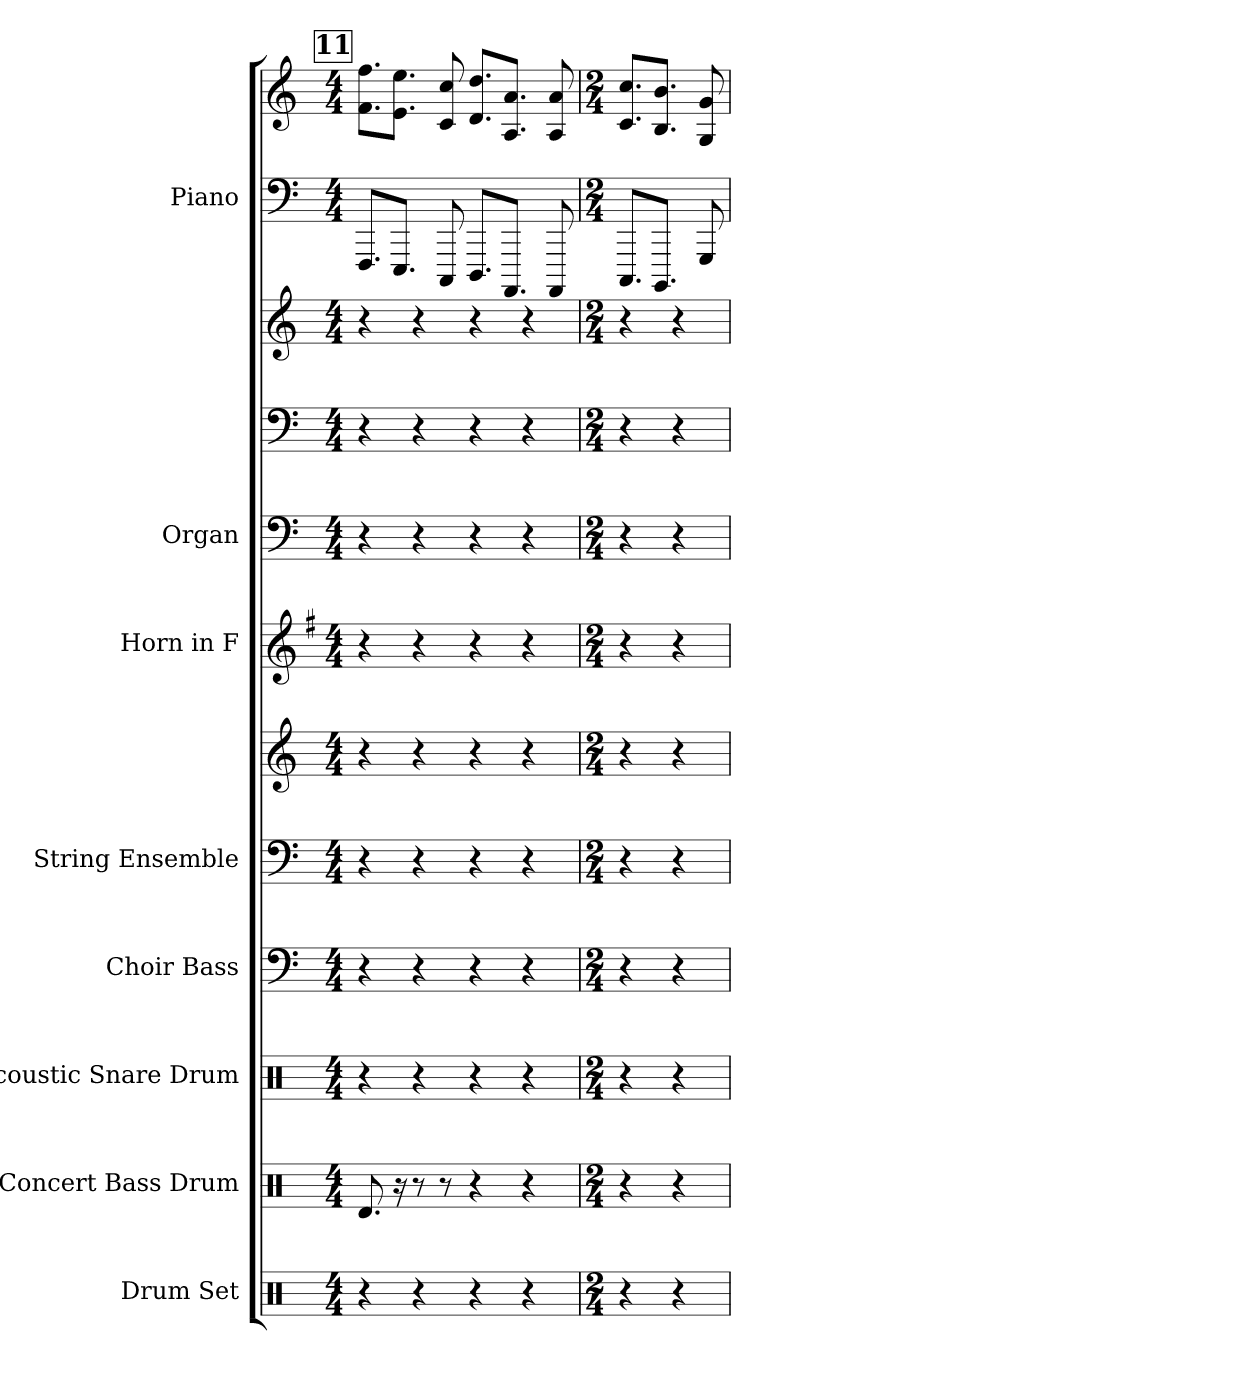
**kern	**kern	**kern	**kern	**kern	**kern	**kern	**kern	**kern	**kern	**kern	**kern
*part8	*part7	*part6	*part5	*part4	*part4	*part3	*part2	*part2	*part2	*part1	*part1
*staff12	*staff11	*staff10	*staff9	*staff8	*staff7	*staff6	*staff5	*staff4	*staff3	*staff2	*staff1
*I"Drum Set	*I"Concert Bass Drum	*I"Acoustic Snare Drum	*I"Choir Bass	*I"String Ensemble	*	*I"Horn in F	*I"Organ	*	*	*I"Piano	*
*I'Drums	*I'CBD	*I'Snr	*I'Bass	*I'St. Ens.	*	*	*I'Org.	*	*	*I'Pno.	*
*clefX	*clefX	*clefX	*clefF4	*clefF4	*clefG2	*clefG2	*clefF4	*clefF4	*clefG2	*clefF4	*clefG2
*	*	*	*	*	*	*ITrd4c7	*	*	*	*	*
*k[]	*k[]	*k[]	*k[]	*k[]	*k[]	*k[]	*k[]	*k[]	*k[]	*k[]	*k[]
*M4/4	*M4/4	*M4/4	*M4/4	*M4/4	*M4/4	*M4/4	*M4/4	*M4/4	*M4/4	*M4/4	*M4/4
!!LO:REH:place=s1:a:t=11
=11	=11	=11	=11	=11	=11	=11	=11	=11	=11	=11	=11
4r	8.Rd	4r	4r	4r	4r	4r	4r	4r	4r	8.FFFL	8.f 8.ffL
.	16r	.	.	.	.	.	.	.	.	8.EEEJ	8.e 8.eeJ
4r	8r	4r	4r	4r	4r	4r	4r	4r	4r	.	.
.	8r	.	.	.	.	.	.	.	.	8CCC	8c 8cc
4r	4r	4r	4r	4r	4r	4r	4r	4r	4r	8.DDDL	8.d 8.ddL
.	.	.	.	.	.	.	.	.	.	8.AAAAJ	8.A 8.aJ
4r	4r	4r	4r	4r	4r	4r	4r	4r	4r	.	.
.	.	.	.	.	.	.	.	.	.	8AAAA	8A 8a
=12	=12	=12	=12	=12	=12	=12	=12	=12	=12	=12	=12
*M2/4	*M2/4	*M2/4	*M2/4	*M2/4	*M2/4	*M2/4	*M2/4	*M2/4	*M2/4	*M2/4	*M2/4
4r	4r	4r	4r	4r	4r	4r	4r	4r	4r	8.CCCL	8.c 8.ccL
.	.	.	.	.	.	.	.	.	.	8.BBBBJ	8.B 8.bJ
4r	4r	4r	4r	4r	4r	4r	4r	4r	4r	.	.
.	.	.	.	.	.	.	.	.	.	8GGG	8G 8g
=	=	=	=	=	=	=	=	=	=	=	=
*-	*-	*-	*-	*-	*-	*-	*-	*-	*-	*-	*-
